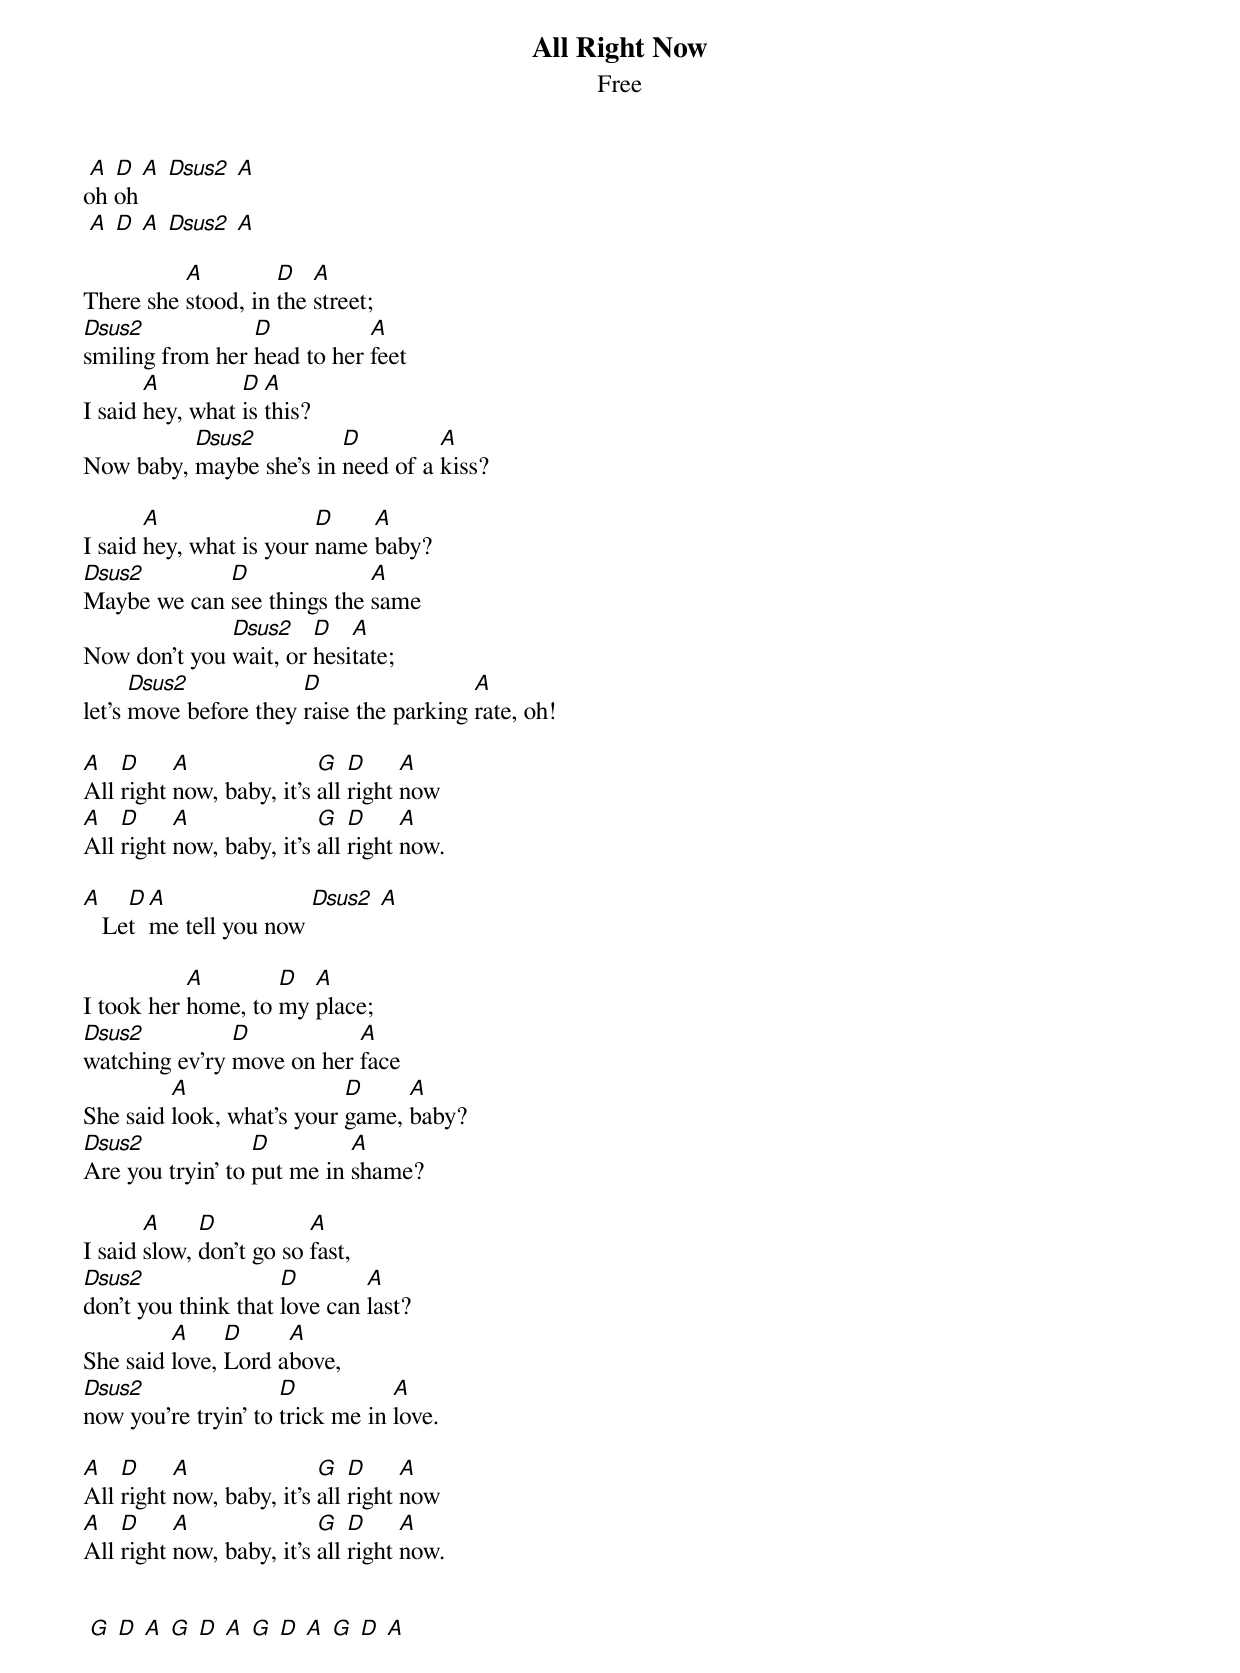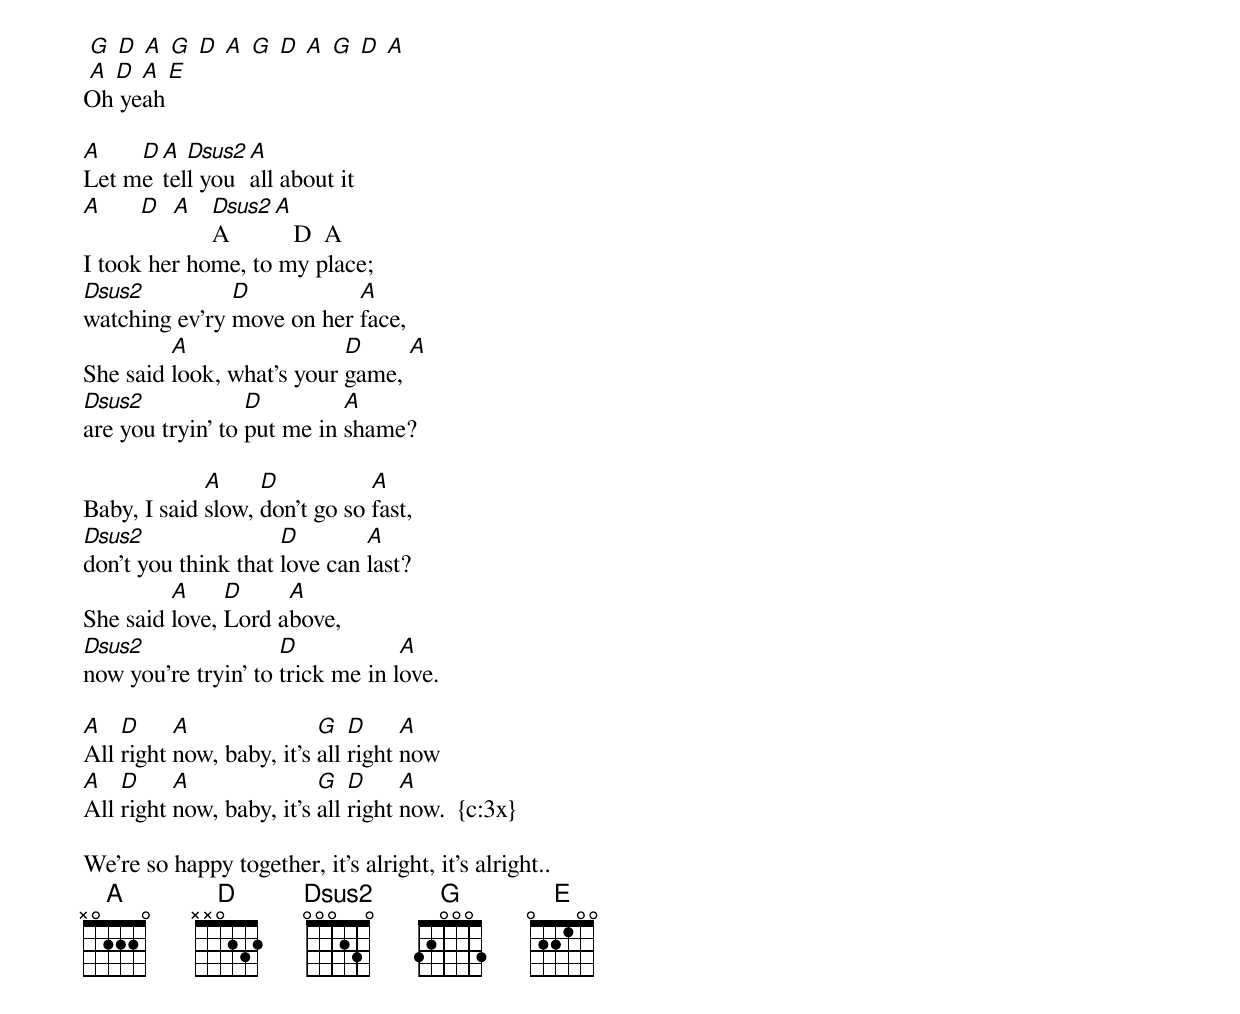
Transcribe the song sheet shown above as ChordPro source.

{title: All Right Now}
{subtitle: Free}

 [A] [D] [A] [Dsus2] [A]
oh oh
 [A] [D] [A] [Dsus2] [A]

There she [A]stood, in [D]the [A]street;
[Dsus2]smiling from her [D]head to her [A]feet
I said [A]hey, what [D]is [A]this?
Now baby, [Dsus2]maybe she's in [D]need of a [A]kiss?

I said [A]hey, what is your [D]name [A]baby?
[Dsus2]Maybe we can [D]see things the [A]same
Now don't you [Dsus2]wait, or [D]hesi[A]tate;
let's [Dsus2]move before they [D]raise the parking [A]rate, oh!

[A]All [D]right [A]now, baby, it's [G]all [D]right [A]now
[A]All [D]right [A]now, baby, it's [G]all [D]right [A]now.

[A]   Le[D]t [A]me tell you now [Dsus2] [A]

I took her [A]home, to [D]my [A]place;
[Dsus2]watching ev'ry [D]move on her [A]face
She said [A]look, what's your [D]game, [A]baby?
[Dsus2]Are you tryin' to [D]put me in [A]shame?

I said [A]slow, [D]don't go so [A]fast,
[Dsus2]don't you think that [D]love can [A]last?
She said [A]love, [D]Lord a[A]bove,
[Dsus2]now you're tryin' to [D]trick me in [A]love.

[A]All [D]right [A]now, baby, it's [G]all [D]right [A]now
[A]All [D]right [A]now, baby, it's [G]all [D]right [A]now.


 [G] [D] [A] [G] [D] [A] [G] [D] [A] [G] [D] [A]
 [G] [D] [A] [G] [D] [A] [G] [D] [A] [G] [D] [A]
 [A] [D] [A] [E]
Oh yeah

[A]Let m[D]e [A]tel[Dsus2]l you [A]all about it
[A]      [D]  [A]   [Dsus2]A     [A]   D  A
I took her home, to my place;
[Dsus2]watching ev'ry [D]move on her [A]face,
She said [A]look, what's your [D]game, [A]
[Dsus2]are you tryin' to [D]put me in [A]shame?

Baby, I said [A]slow, [D]don't go so [A]fast,
[Dsus2]don't you think that [D]love can [A]last?
She said [A]love, [D]Lord a[A]bove,
[Dsus2]now you're tryin' to [D]trick me in l[A]ove.

[A]All [D]right [A]now, baby, it's [G]all [D]right [A]now
[A]All [D]right [A]now, baby, it's [G]all [D]right [A]now.  {c:3x}

We're so happy together, it's alright, it's alright..
